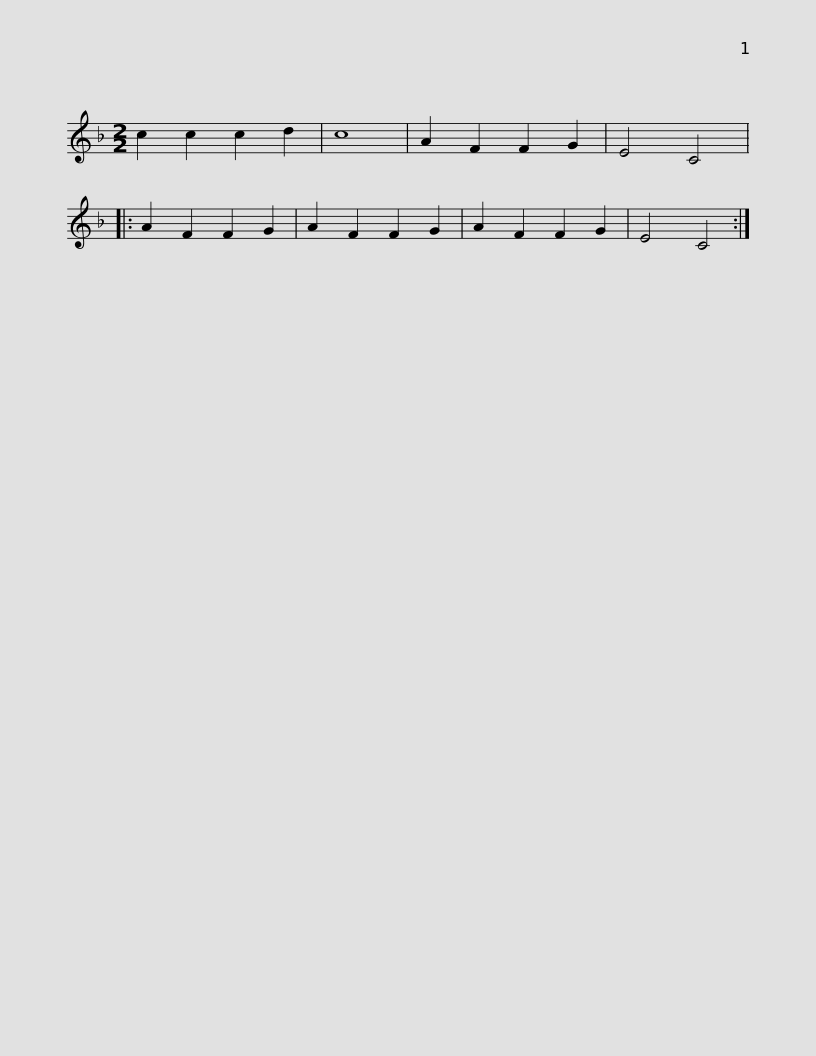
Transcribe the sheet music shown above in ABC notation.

X:1
L:1/8
M:2/2
I:linebreak $
K:F
V:1 treble
V:1
 c2 c2 c2 d2 | c8 | A2 F2 F2 G2 | E4 C4 |: A2 F2 F2 G2 | %5
 A2 F2 F2 G2 | A2 F2 F2 G2 | E4 C4 :| %8
